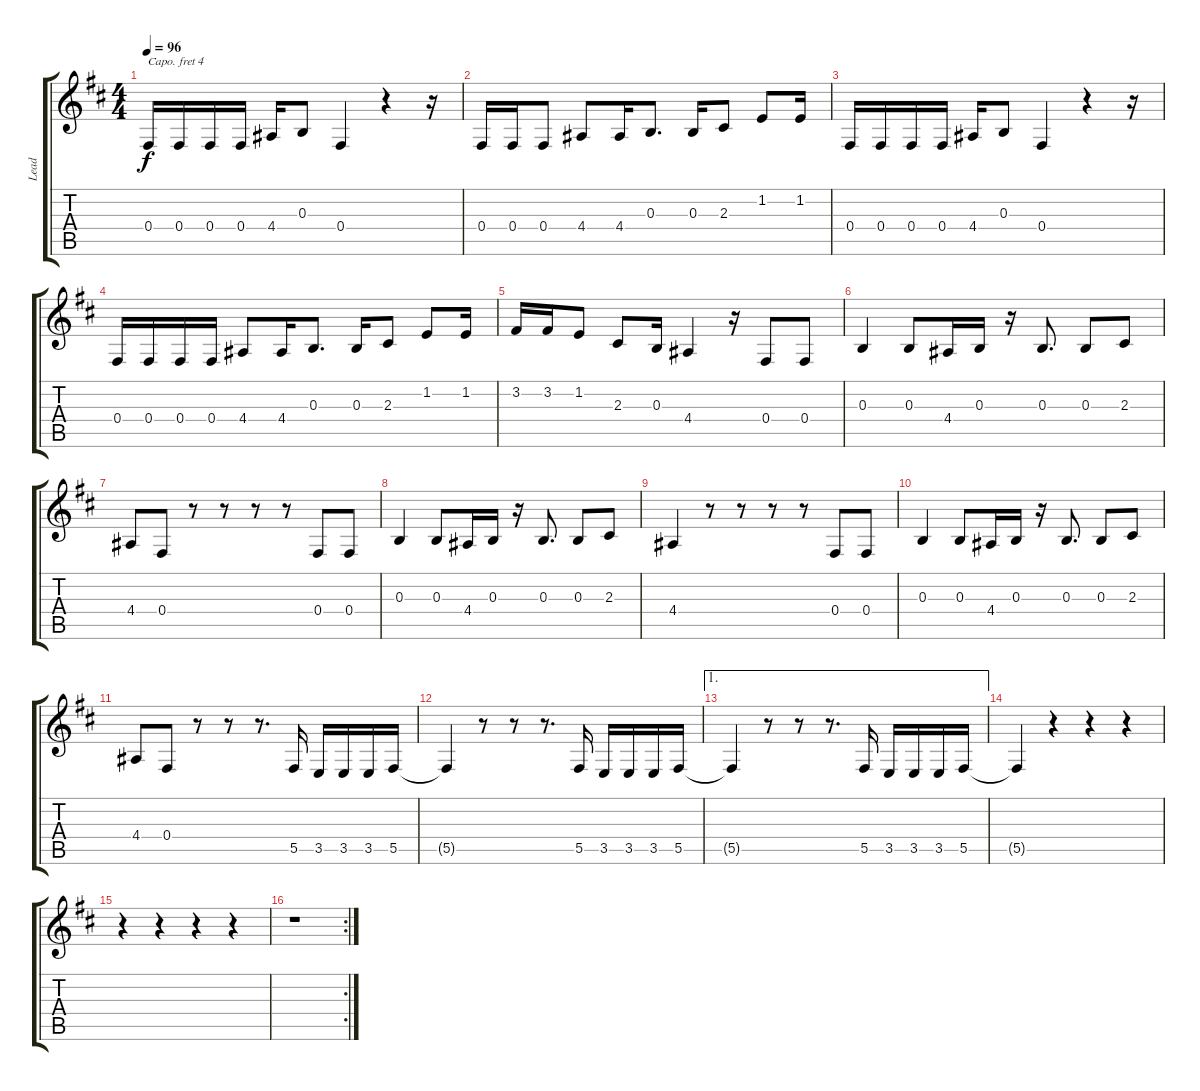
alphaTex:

\track ("Lead" "Lead") {instrument altosax}
\staff {score tabs}
\capo 4
\tuning (E4 B3 G3 D3 A2 E2) {hide}
\ts (4 4)
\tempo 96
\clef g2
\ks d
0.4.16{dy f} 0.4.16 0.4.16 0.4.16 4.4.16 0.3.8 0.4.4 r.4 r.16 |
0.4.16 0.4.16 0.4.8 4.4.8 4.4.16 0.3.8{d} 0.3.16 2.3.8 1.2.8 1.2.16 |
0.4.16 0.4.16 0.4.16 0.4.16 4.4.16 0.3.8 0.4.4 r.4 r.16 |
0.4.16 0.4.16 0.4.16 0.4.16 4.4.8 4.4.16 0.3.8{d} 0.3.16 2.3.8 1.2.8 1.2.16 |
3.2.16 3.2.16 1.2.8 2.3.8 0.3.16 4.4.4 r.16 0.4.8 0.4.8 |
0.3.4 0.3.8 4.4.16 0.3.16 r.16 0.3.8{d} 0.3.8 2.3.8 |
4.4.8 0.4.8 r.8 r.8 r.8 r.8 0.4.8 0.4.8 |
0.3.4 0.3.8 4.4.16 0.3.16 r.16 0.3.8{d} 0.3.8 2.3.8 |
4.4.4 r.8 r.8 r.8 r.8 0.4.8 0.4.8 |
0.3.4 0.3.8 4.4.16 0.3.16 r.16 0.3.8{d} 0.3.8 2.3.8 |
4.4.8 0.4.8 r.8 r.8 r.8{d} 5.5.16 3.5.16 3.5.16 3.5.16 5.5.16 |
5.5{t}.4 r.8 r.8 r.8{d} 5.5.16 3.5.16 3.5.16 3.5.16 5.5.16 |
\ae 1
5.5{t}.4 r.8 r.8 r.8{d} 5.5.16 3.5.16 3.5.16 3.5.16 5.5.16 |
5.5{t}.4 r.4 r.4 r.4 |
r.4 r.4 r.4 r.4 |
\rc 2
r.1
